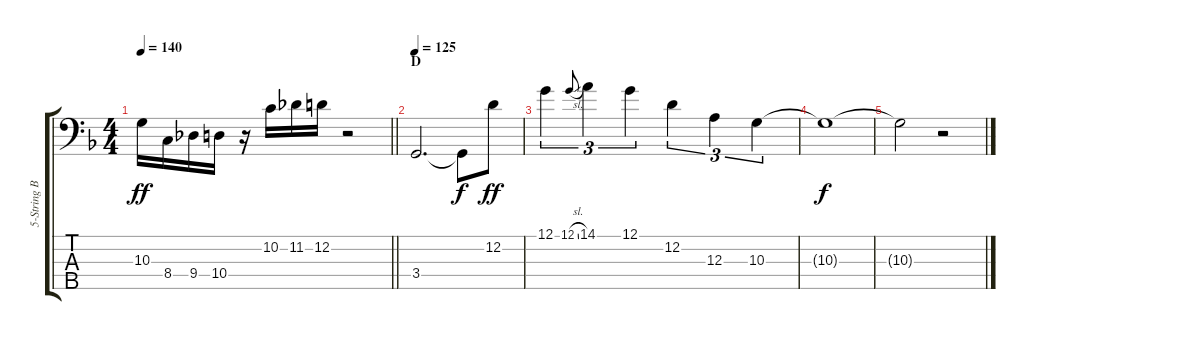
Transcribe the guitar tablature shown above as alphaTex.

\track ("5-String Bass" "5-String B") {instrument electricbassfinger}
\staff {score tabs}
\tuning (G2 D2 A1 E1 B0) {hide}
\ts (4 4)
\tempo 140
\clef f4
\barLineRight lightlight
\ks f
10.3.16{dy ff} 8.4.16 9.4.16 10.4.16 r.16 10.2.16 11.2.16 12.2.16 r.2 |
\section ("" "D")
\tempo 125
3.4.2{d} 3.4{t}.8{dy f} 12.2.8{dy ff} |
12.1.4{tu (3 2)} 12.1{sl}.8{gr onbeat} 14.1.4{tu (3 2)} 12.1.4{tu (3 2)} 12.2.4{tu (3 2)} 12.3.4{tu (3 2)} 10.3.4{tu (3 2)} |
10.3{t}.1{dy f} |
10.3{t}.2 r.2
